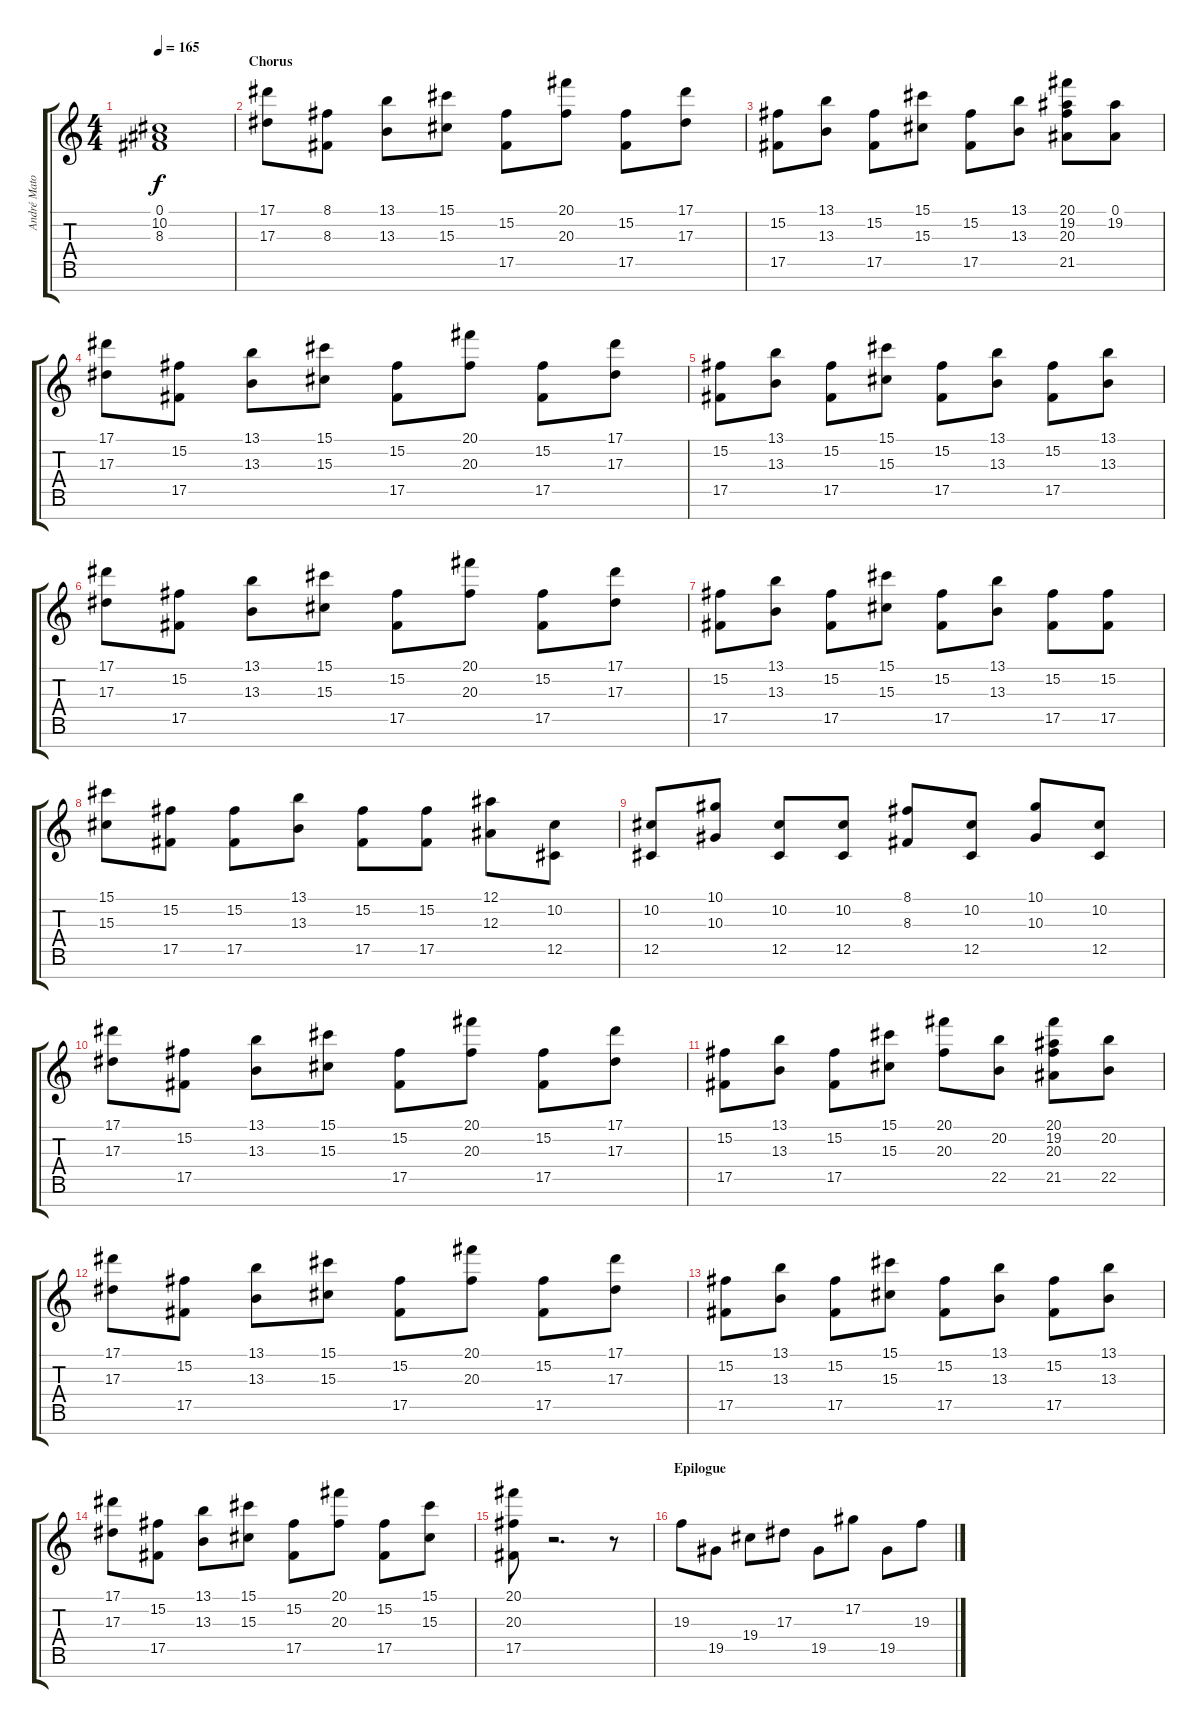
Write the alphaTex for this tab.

\track ("André Matos - SynthStrings 1" "André Mato") {instrument synthstrings1}
\staff {score tabs}
\tuning (Bb4 Eb4 Bb3 Gb3 Db3 Ab2 Eb2) {hide}
\ts (4 4)
\tempo 165
\clef g2
\ks c
(0.1 10.2 8.3).1{dy f} |
\section ("" "Chorus")
(17.1 17.3).8 (8.1 8.3).8 (13.1 13.3).8 (15.1 15.3).8 (15.2 17.5).8 (20.1 20.3).8 (15.2 17.5).8 (17.1 17.3).8 |
(15.2 17.5).8 (13.1 13.3).8 (15.2 17.5).8 (15.1 15.3).8 (15.2 17.5).8 (13.1 13.3).8 (20.1 19.2 20.3 21.5).8 (0.1 19.2).8 |
(17.1 17.3).8 (15.2 17.5).8 (13.1 13.3).8 (15.1 15.3).8 (15.2 17.5).8 (20.1 20.3).8 (15.2 17.5).8 (17.1 17.3).8 |
(15.2 17.5).8 (13.1 13.3).8 (15.2 17.5).8 (15.1 15.3).8 (15.2 17.5).8 (13.1 13.3).8 (15.2 17.5).8 (13.1 13.3).8 |
(17.1 17.3).8 (15.2 17.5).8 (13.1 13.3).8 (15.1 15.3).8 (15.2 17.5).8 (20.1 20.3).8 (15.2 17.5).8 (17.1 17.3).8 |
(15.2 17.5).8 (13.1 13.3).8 (15.2 17.5).8 (15.1 15.3).8 (15.2 17.5).8 (13.1 13.3).8 (15.2 17.5).8 (15.2 17.5).8 |
(15.1 15.3).8 (15.2 17.5).8 (15.2 17.5).8 (13.1 13.3).8 (15.2 17.5).8 (15.2 17.5).8 (12.1 12.3).8 (10.2 12.5).8 |
(10.2 12.5).8 (10.1 10.3).8 (10.2 12.5).8 (10.2 12.5).8 (8.1 8.3).8 (10.2 12.5).8 (10.1 10.3).8 (10.2 12.5).8 |
(17.1 17.3).8 (15.2 17.5).8 (13.1 13.3).8 (15.1 15.3).8 (15.2 17.5).8 (20.1 20.3).8 (15.2 17.5).8 (17.1 17.3).8 |
(15.2 17.5).8 (13.1 13.3).8 (15.2 17.5).8 (15.1 15.3).8 (20.1 20.3).8 (20.2 22.5).8 (20.1 19.2 20.3 21.5).8 (20.2 22.5).8 |
(17.1 17.3).8 (15.2 17.5).8 (13.1 13.3).8 (15.1 15.3).8 (15.2 17.5).8 (20.1 20.3).8 (15.2 17.5).8 (17.1 17.3).8 |
(15.2 17.5).8 (13.1 13.3).8 (15.2 17.5).8 (15.1 15.3).8 (15.2 17.5).8 (13.1 13.3).8 (15.2 17.5).8 (13.1 13.3).8 |
(17.1 17.3).8 (15.2 17.5).8 (13.1 13.3).8 (15.1 15.3).8 (15.2 17.5).8 (20.1 20.3).8 (15.2 17.5).8 (15.1 15.3).8 |
(20.1 20.3 17.5).8 r.2{d} r.8 |
\section ("" "Epilogue")
19.3.8 19.5.8 19.4.8 17.3.8 19.5.8 17.2.8 19.5.8 19.3.8
